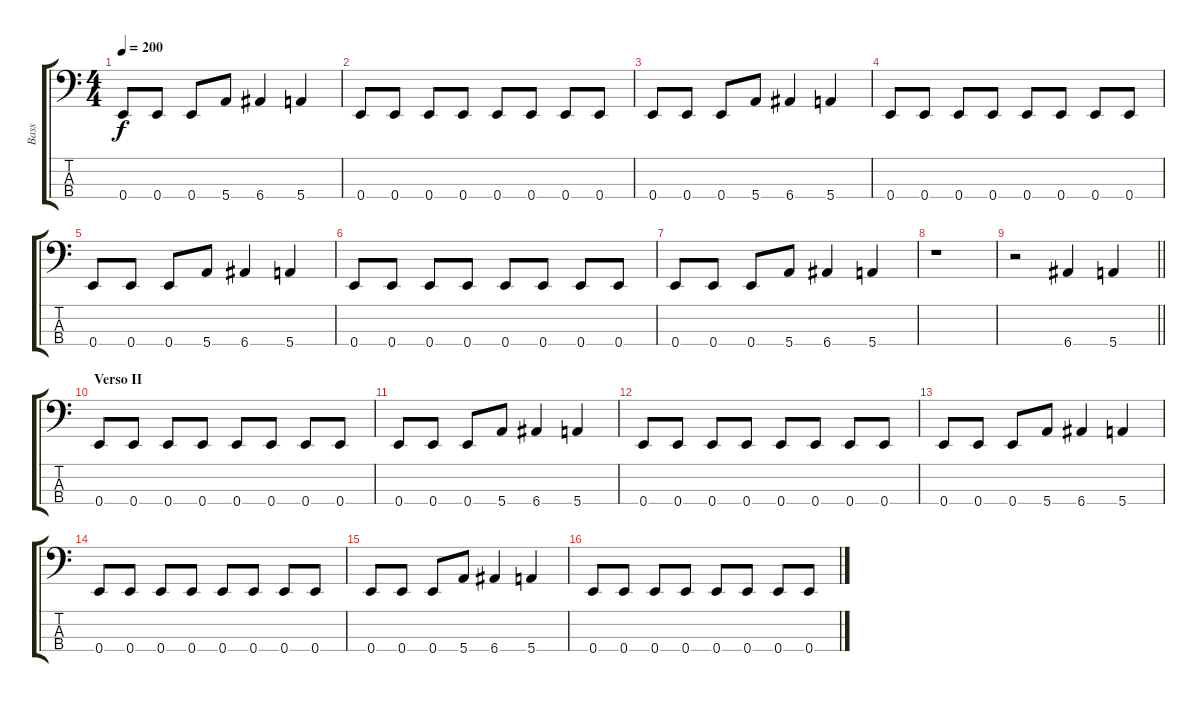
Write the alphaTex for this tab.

\track ("Bass" "Bass") {instrument electricbasspick}
\staff {score tabs}
\tuning (G2 D2 A1 E1) {hide}
\ts (4 4)
\tempo 200
\clef f4
\ks c
0.4.8{dy f} 0.4.8 0.4.8 5.4.8 6.4.4 5.4.4 |
0.4.8 0.4.8 0.4.8 0.4.8 0.4.8 0.4.8 0.4.8 0.4.8 |
0.4.8 0.4.8 0.4.8 5.4.8 6.4.4 5.4.4 |
0.4.8 0.4.8 0.4.8 0.4.8 0.4.8 0.4.8 0.4.8 0.4.8 |
0.4.8 0.4.8 0.4.8 5.4.8 6.4.4 5.4.4 |
0.4.8 0.4.8 0.4.8 0.4.8 0.4.8 0.4.8 0.4.8 0.4.8 |
0.4.8 0.4.8 0.4.8 5.4.8 6.4.4 5.4.4 |
r.1 |
\barLineRight lightlight
r.2 6.4.4 5.4.4 |
\section ("" "Verso II")
0.4.8 0.4.8 0.4.8 0.4.8 0.4.8 0.4.8 0.4.8 0.4.8 |
0.4.8 0.4.8 0.4.8 5.4.8 6.4.4 5.4.4 |
0.4.8 0.4.8 0.4.8 0.4.8 0.4.8 0.4.8 0.4.8 0.4.8 |
0.4.8 0.4.8 0.4.8 5.4.8 6.4.4 5.4.4 |
0.4.8 0.4.8 0.4.8 0.4.8 0.4.8 0.4.8 0.4.8 0.4.8 |
0.4.8 0.4.8 0.4.8 5.4.8 6.4.4 5.4.4 |
0.4.8 0.4.8 0.4.8 0.4.8 0.4.8 0.4.8 0.4.8 0.4.8
